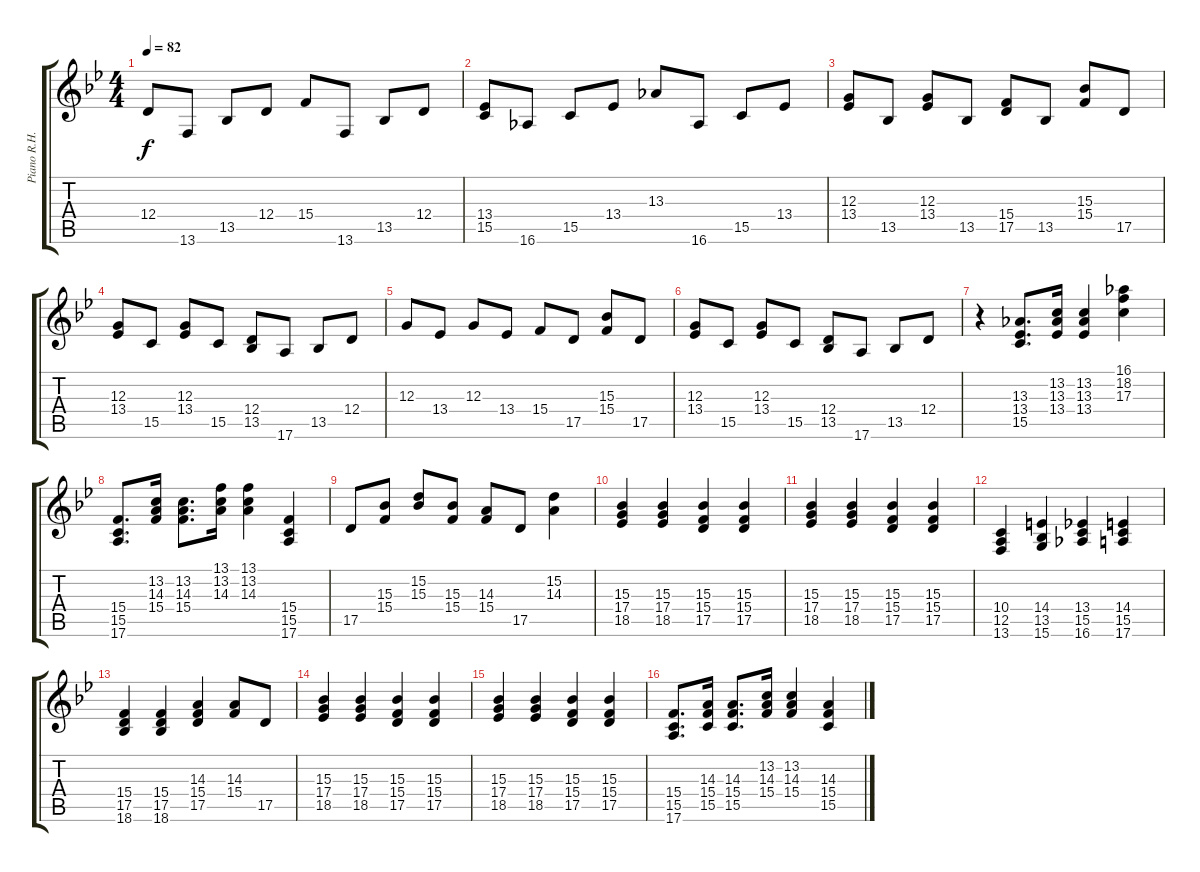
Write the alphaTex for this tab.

\track ("Piano R.H." "Piano R.H.") {instrument acousticgrandpiano}
\staff {score tabs}
\tuning (E4 B3 G3 D3 A2 E2) {hide}
\ts (4 4)
\tempo 82
\clef g2
\ks bb
12.4.8{dy f} 13.6.8 13.5.8 12.4.8 15.4.8 13.6.8 13.5.8 12.4.8 |
(13.4 15.5).8 16.6.8 15.5.8 13.4.8 13.3.8 16.6.8 15.5.8 13.4.8 |
(12.3 13.4).8 13.5.8 (12.3 13.4).8 13.5.8 (15.4 17.5).8 13.5.8 (15.3 15.4).8 17.5.8 |
(12.3 13.4).8 15.5.8 (12.3 13.4).8 15.5.8 (12.4 13.5).8 17.6.8 13.5.8 12.4.8 |
12.3.8 13.4.8 12.3.8 13.4.8 15.4.8 17.5.8 (15.3 15.4).8 17.5.8 |
(12.3 13.4).8 15.5.8 (12.3 13.4).8 15.5.8 (12.4 13.5).8 17.6.8 13.5.8 12.4.8 |
r.4 (13.3 13.4 15.5).8{d} (13.2 13.3 13.4).16 (13.2 13.3 13.4).4 (16.1 18.2 17.3).4 |
(15.4 15.5 17.6).8{d} (13.2 14.3 15.4).16 (13.2 14.3 15.4).8{d} (13.1 13.2 14.3).16 (13.1 13.2 14.3).4 (15.4 15.5 17.6).4 |
17.5.8 (15.3 15.4).8 (15.2 15.3).8 (15.3 15.4).8 (14.3 15.4).8 17.5.8 (15.2 14.3).4 |
(15.3 17.4 18.5).4 (15.3 17.4 18.5).4 (15.3 15.4 17.5).4 (15.3 15.4 17.5).4 |
(15.3 17.4 18.5).4 (15.3 17.4 18.5).4 (15.3 15.4 17.5).4 (15.3 15.4 17.5).4 |
(10.4 12.5 13.6).4 (14.4 13.5 15.6).4 (13.4 15.5 16.6).4 (14.4 15.5 17.6).4 |
(15.4 17.5 18.6).4 (15.4 17.5 18.6).4 (14.3 15.4 17.5).4 (14.3 15.4).8 17.5.8 |
(15.3 17.4 18.5).4 (15.3 17.4 18.5).4 (15.3 15.4 17.5).4 (15.3 15.4 17.5).4 |
(15.3 17.4 18.5).4 (15.3 17.4 18.5).4 (15.3 15.4 17.5).4 (15.3 15.4 17.5).4 |
(15.4 15.5 17.6).8{d} (14.3 15.4 15.5).16 (14.3 15.4 15.5).8{d} (13.2 14.3 15.4).16 (13.2 14.3 15.4).4 (14.3 15.4 15.5).4
